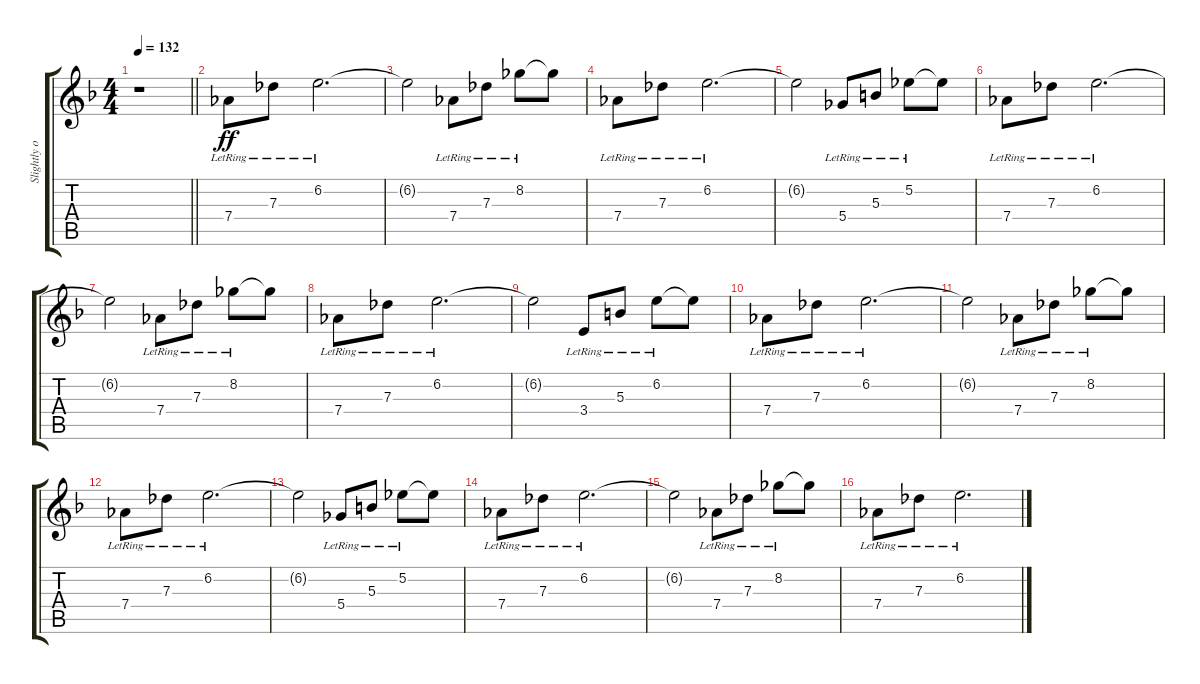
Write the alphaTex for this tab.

\track ("Slightly overdriven w\\tremolo" "Slightly o") {instrument electricguitarmuted}
\staff {score tabs}
\tuning (Eb4 Bb3 Gb3 Db3 Ab2 Db2) {hide}
\ts (4 4)
\tempo 132
\clef g2
\barLineRight lightlight
\ks f
r.1{dy ff} |
7.4{lr}.8 7.3{lr}.8 6.2{lr}.2{d} |
6.2{t}.2 7.4{lr}.8 7.3{lr}.8 8.2{lr}.8 8.2{t}.8 |
7.4{lr}.8 7.3{lr}.8 6.2{lr}.2{d} |
6.2{t}.2 5.4{lr}.8 5.3{lr}.8 5.2{lr}.8 5.2{t}.8 |
7.4{lr}.8 7.3{lr}.8 6.2{lr}.2{d} |
6.2{t}.2 7.4{lr}.8 7.3{lr}.8 8.2{lr}.8 8.2{t}.8 |
7.4{lr}.8 7.3{lr}.8 6.2{lr}.2{d} |
6.2{t}.2 3.4{lr}.8 5.3{lr}.8 6.2{lr}.8 6.2{t}.8 |
7.4{lr}.8 7.3{lr}.8 6.2{lr}.2{d} |
6.2{t}.2 7.4{lr}.8 7.3{lr}.8 8.2{lr}.8 8.2{t}.8 |
7.4{lr}.8 7.3{lr}.8 6.2{lr}.2{d} |
6.2{t}.2 5.4{lr}.8 5.3{lr}.8 5.2{lr}.8 5.2{t}.8 |
7.4{lr}.8 7.3{lr}.8 6.2{lr}.2{d} |
6.2{t}.2 7.4{lr}.8 7.3{lr}.8 8.2{lr}.8 8.2{t}.8 |
7.4{lr}.8 7.3{lr}.8 6.2{lr}.2{d}
